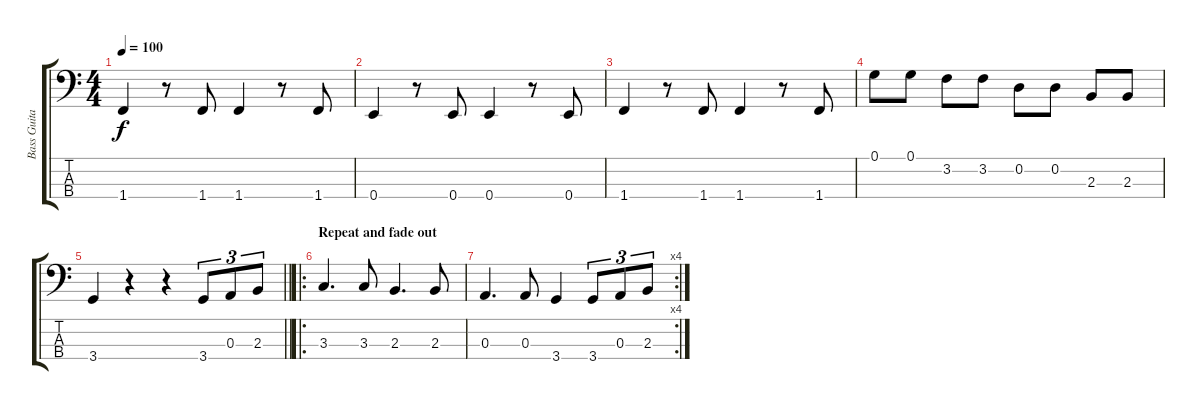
\track ("Bass Guitar" "Bass Guita") {instrument electricbassfinger}
\staff {score tabs}
\tuning (G2 D2 A1 E1) {hide}
\ts (4 4)
\tempo 100
\clef f4
\ks c
1.4.4{dy f} r.8 1.4.8 1.4.4 r.8 1.4.8 |
0.4.4 r.8 0.4.8 0.4.4 r.8 0.4.8 |
1.4.4 r.8 1.4.8 1.4.4 r.8 1.4.8 |
0.1.8 0.1.8 3.2.8 3.2.8 0.2.8 0.2.8 2.3.8 2.3.8 |
\barLineRight lightlight
3.4.4 r.4 r.4 3.4.8{tu (3 2)} 0.3.8{tu (3 2)} 2.3.8{tu (3 2)} |
\ro
\section ("" "Repeat and fade out")
3.3.4{d} 3.3.8 2.3.4{d} 2.3.8 |
\rc 4
0.3.4{d} 0.3.8 3.4.4 3.4.8{tu (3 2)} 0.3.8{tu (3 2)} 2.3.8{tu (3 2)}
